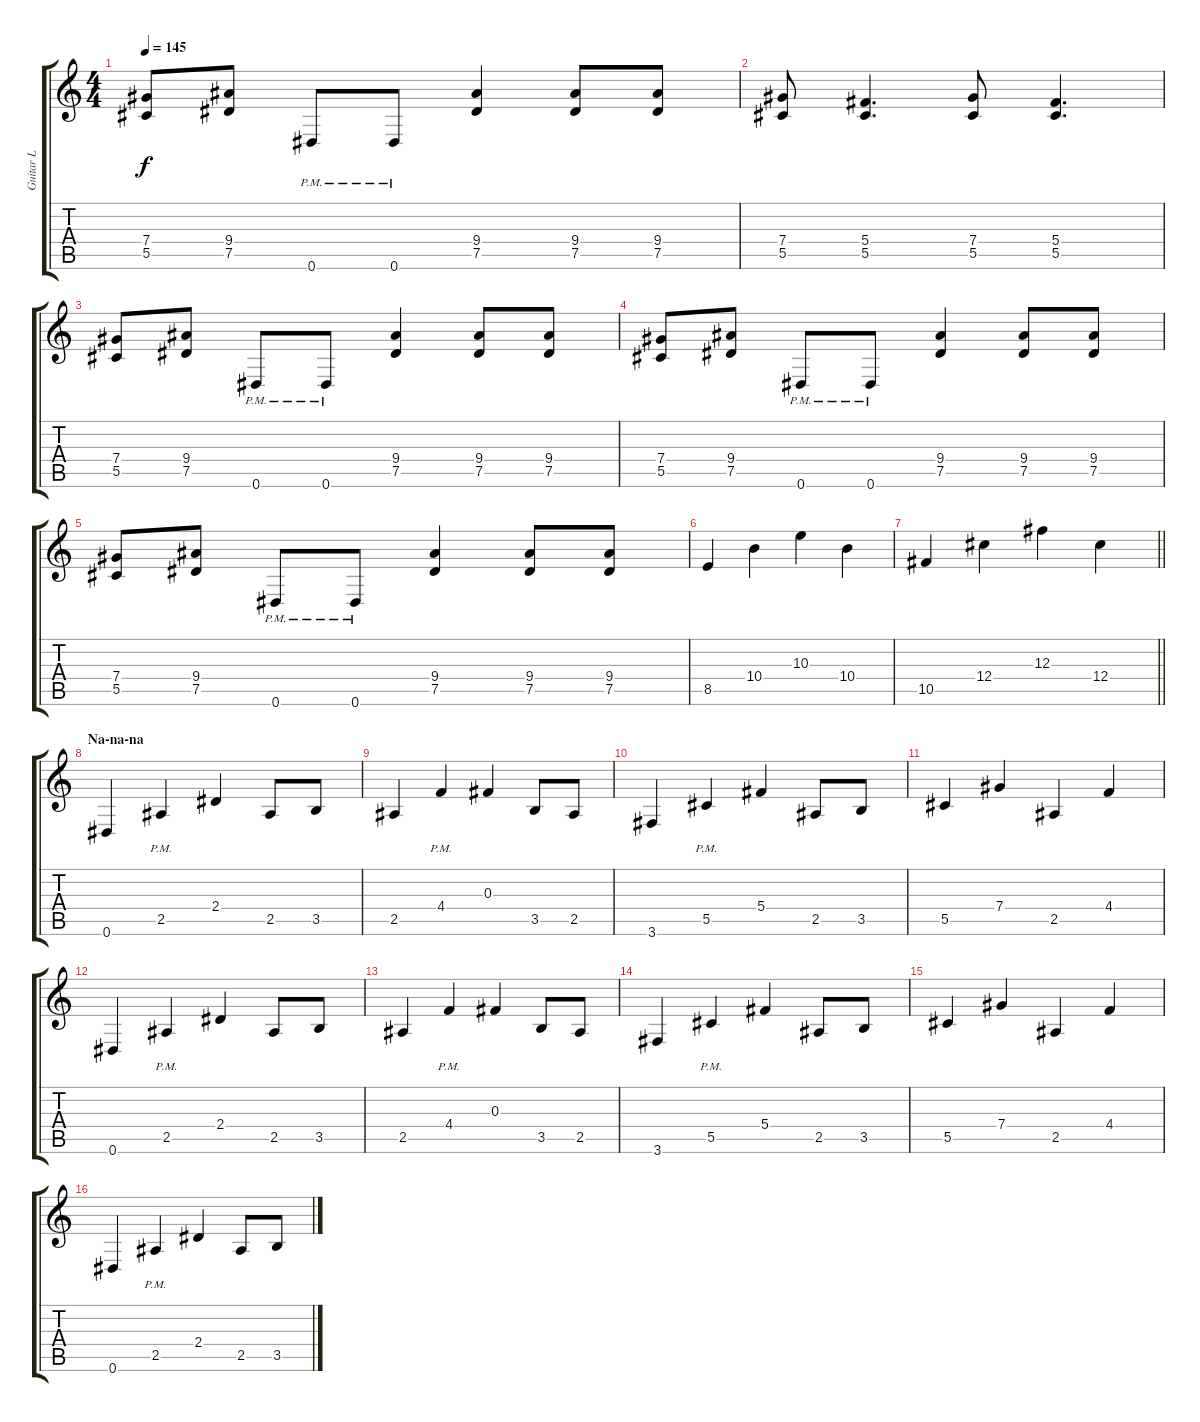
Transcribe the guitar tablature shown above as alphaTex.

\track ("Guitar L" "Guitar L") {instrument overdrivenguitar}
\staff {score tabs}
\tuning (Eb4 Bb3 Gb3 Db3 Ab2 Eb2) {hide}
\ts (4 4)
\tempo 145
\clef g2
\ks c
(7.4 5.5).8{dy f} (9.4 7.5).8 0.6{pm}.8 0.6{pm}.8 (9.4 7.5).4 (9.4 7.5).8 (9.4 7.5).8 |
(7.4 5.5).8 (5.4 5.5).4{d} (7.4 5.5).8 (5.4 5.5).4{d} |
(7.4 5.5).8 (9.4 7.5).8 0.6{pm}.8 0.6{pm}.8 (9.4 7.5).4 (9.4 7.5).8 (9.4 7.5).8 |
(7.4 5.5).8 (9.4 7.5).8 0.6{pm}.8 0.6{pm}.8 (9.4 7.5).4 (9.4 7.5).8 (9.4 7.5).8 |
(7.4 5.5).8 (9.4 7.5).8 0.6{pm}.8 0.6{pm}.8 (9.4 7.5).4 (9.4 7.5).8 (9.4 7.5).8 |
8.5.4 10.4.4 10.3.4 10.4.4 |
\barLineRight lightlight
10.5.4 12.4.4 12.3.4 12.4.4 |
\section ("" "Na-na-na")
0.6.4 2.5{pm}.4 2.4.4 2.5.8 3.5.8 |
2.5.4 4.4{pm}.4 0.3.4 3.5.8 2.5.8 |
3.6.4 5.5{pm}.4 5.4.4 2.5.8 3.5.8 |
5.5.4 7.4.4 2.5.4 4.4.4 |
0.6.4 2.5{pm}.4 2.4.4 2.5.8 3.5.8 |
2.5.4 4.4{pm}.4 0.3.4 3.5.8 2.5.8 |
3.6.4 5.5{pm}.4 5.4.4 2.5.8 3.5.8 |
5.5.4 7.4.4 2.5.4 4.4.4 |
0.6.4 2.5{pm}.4 2.4.4 2.5.8 3.5.8
